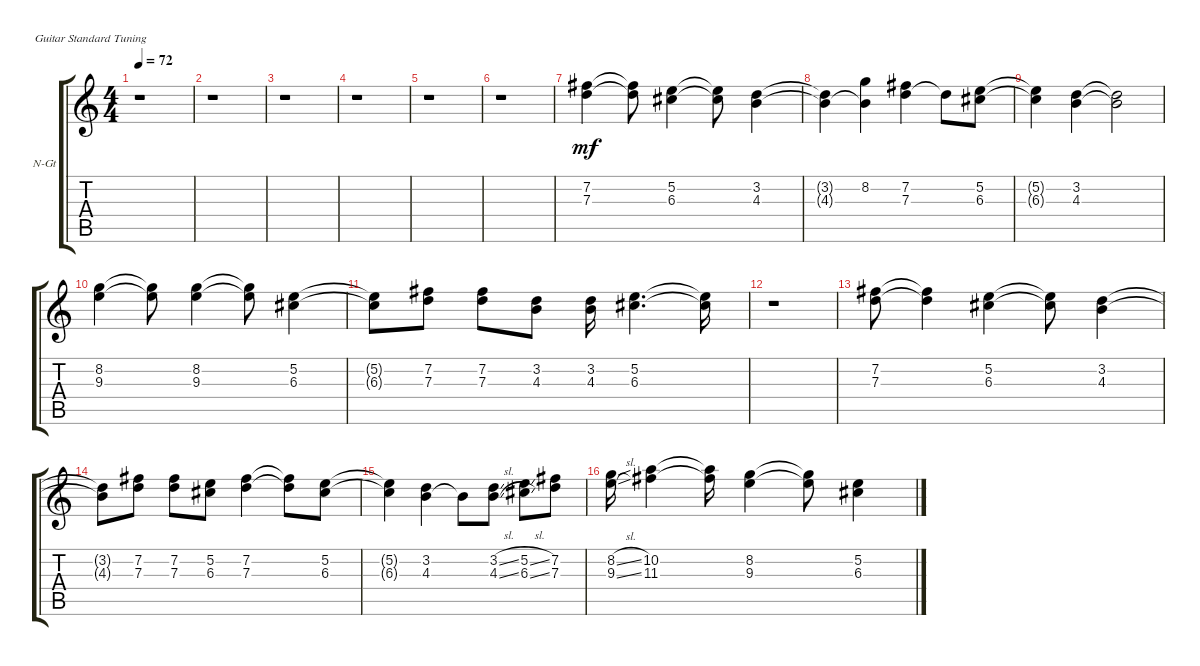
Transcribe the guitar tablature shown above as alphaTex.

\defaultSystemsLayout 4
\bracketExtendMode groupsimilarinstruments
\firstSystemTrackNameOrientation horizontal
\otherSystemsTrackNameOrientation horizontal
\track ("Nylon Guitar" "N-Gt") {instrument acousticguitarnylon}
\staff {score tabs}
\tuning (E4 B3 G3 D3 A2 E2)
\ts (4 4)
\tempo 72
\clef g2
\scale
0.333333
\ks c
r.1{dy mf} |
\scale
0.333333 r.1 |
\scale
0.333333 r.1 |
\scale
0.333333 r.1 |
\scale
0.333333 r.1 |
\scale
0.333333 r.1 |
\scale
0.333333 (7.3 7.2).4 (7.2{t} 7.3{t}).8 (5.2 6.3).4 (5.2{t} 6.3{t}).8 (3.2 4.3).4 |
\scale
0.333333 (3.2{t} 4.3{t}).4 (8.2 4.3{t}).4 (7.2 7.3).4 7.3{t}.8 (5.2 6.3).8 |
\scale
0.333333 (5.2{t} 6.3{t}).4 (3.2 4.3).4 (3.2{t} 4.3{t}).2 |
(8.2 9.3).4 (8.2{t} 9.3{t}).8 (8.2 9.3).4 (8.2{t} 9.3{t}).8 (5.2 6.3).4 |
(5.2{t} 6.3{t}).8 (7.2 7.3).8 (7.2 7.3).8 (3.2 4.3).8 (3.2 4.3).16 (5.2 6.3).4{d} (5.2{t} 6.3{t}).16 |
r.1 |
(7.2 7.3).8 (7.2{t} 7.3{t}).4 (5.2 6.3).4 (5.2{t} 6.3{t}).8 (3.2 4.3).4 |
(3.2{t} 4.3{t}).8 (7.3 7.2).8 (7.2 7.3).8 (5.2 6.3).8 (7.2 7.3).4 (7.2{t} 7.3{t}).8 (5.2 6.3).8 |
(5.2{t} 6.3{t}).4 (3.2 4.3).4 4.3{t}.8 (3.2{sl} 4.3{sl}).8 (5.2{sl} 6.3{sl}).8 (7.2 7.3).8 |
(8.2{sl} 9.3{sl}).16 (10.2 11.3).4 (10.2{t} 11.3{t}).16 (8.2 9.3).4 (8.2{t} 9.3{t}).8 (5.2 6.3).4
